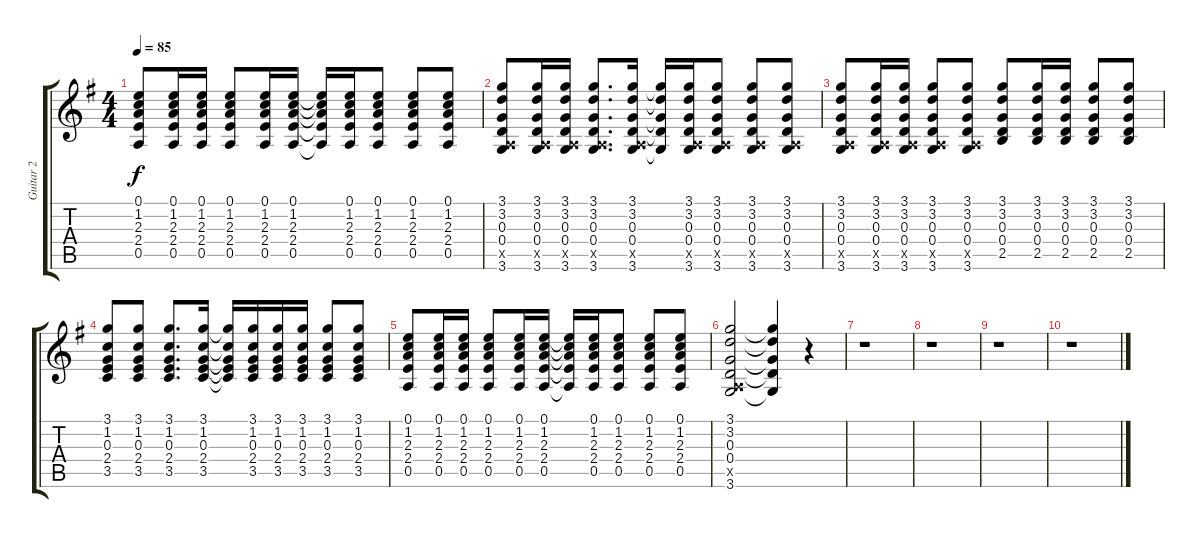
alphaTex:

\track ("Guitar 2" "Guitar 2") {instrument overdrivenguitar}
\staff {score tabs}
\tuning (E4 B3 G3 D3 A2 E2) {hide}
\ts (4 4)
\tempo 85
\clef g2
\ks g
(0.1 1.2 2.3 2.4 0.5).8{dy f} (0.1 1.2 2.3 2.4 0.5).16 (0.1 1.2 2.3 2.4 0.5).16 (0.1 1.2 2.3 2.4 0.5).8 (0.1 1.2 2.3 2.4 0.5).16 (0.1 1.2 2.3 2.4 0.5).16 (0.1{t} 1.2{t} 2.3{t} 2.4{t} 0.5{t}).16 (0.1 1.2 2.3 2.4 0.5).16 (0.1 1.2 2.3 2.4 0.5).8 (0.1 1.2 2.3 2.4 0.5).8 (0.1 1.2 2.3 2.4 0.5).8 |
(3.1 3.2 0.3 0.4 0.5{x} 3.6).8 (3.1 3.2 0.3 0.4 0.5{x} 3.6).16 (3.1 3.2 0.3 0.4 0.5{x} 3.6).16 (3.1 3.2 0.3 0.4 0.5{x} 3.6).8{d} (3.1 3.2 0.3 0.4 0.5{x} 3.6).16 (3.1{t} 3.2{t} 0.3{t} 0.4{t} 3.6{t}).16 (3.1 3.2 0.3 0.4 0.5{x} 3.6).16 (3.1 3.2 0.3 0.4 0.5{x} 3.6).8 (3.1 3.2 0.3 0.4 0.5{x} 3.6).8 (3.1 3.2 0.3 0.4 0.5{x} 3.6).8 |
(3.1 3.2 0.3 0.4 0.5{x} 3.6).8 (3.1 3.2 0.3 0.4 0.5{x} 3.6).16 (3.1 3.2 0.3 0.4 0.5{x} 3.6).16 (3.1 3.2 0.3 0.4 0.5{x} 3.6).8 (3.1 3.2 0.3 0.4 0.5{x} 3.6).8 (3.1 3.2 0.3 0.4 2.5).8 (3.1 3.2 0.3 0.4 2.5).16 (3.1 3.2 0.3 0.4 2.5).16 (3.1 3.2 0.3 0.4 2.5).8 (3.1 3.2 0.3 0.4 2.5).8 |
(3.1 1.2 0.3 2.4 3.5).8 (3.1 1.2 0.3 2.4 3.5).8 (3.1 1.2 0.3 2.4 3.5).8{d} (3.1 1.2 0.3 2.4 3.5).16 (3.1{t} 1.2{t} 0.3{t} 2.4{t} 3.5{t}).16 (3.1 1.2 0.3 2.4 3.5).16 (3.1 1.2 0.3 2.4 3.5).16 (3.1 1.2 0.3 2.4 3.5).16 (3.1 1.2 0.3 2.4 3.5).8 (3.1 1.2 0.3 2.4 3.5).8 |
(0.1 1.2 2.3 2.4 0.5).8 (0.1 1.2 2.3 2.4 0.5).16 (0.1 1.2 2.3 2.4 0.5).16 (0.1 1.2 2.3 2.4 0.5).8 (0.1 1.2 2.3 2.4 0.5).16 (0.1 1.2 2.3 2.4 0.5).16 (0.1{t} 1.2{t} 2.3{t} 2.4{t} 0.5{t}).16 (0.1 1.2 2.3 2.4 0.5).16 (0.1 1.2 2.3 2.4 0.5).8 (0.1 1.2 2.3 2.4 0.5).8 (0.1 1.2 2.3 2.4 0.5).8 |
(3.1 3.2 0.3 0.4 0.5{x} 3.6).2 (3.1{t} 3.2{t} 0.3{t} 0.4{t} 3.6{t}).4 r.4 |
r.1 |
r.1 |
r.1 |
r.1
